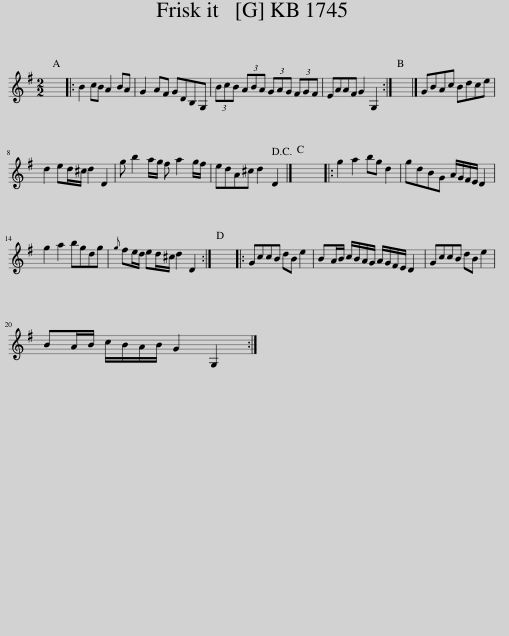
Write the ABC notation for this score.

X:1
L:1/8
M:2/2
I:linebreak $
K:G
V:1 treble
V:1
 x8 |: B2 cB A2 BA | G2 AF GDB,G, | (3BcB (3ABA (3GAG (3FGF | EAAF G2 G,2 :| %5
 x8 |] GBAc Bdce |$ d2 ed/^c/ d2 D2 | g b2 a/g/ f a2 g/f/ | edA^c d2 D2!D.C.! |] %10
 x8 |: g2 a2 bg d2 | gdBG A/G/F/E/ D2 |$ g2 a2 bgdg |{g} fe/d/ ed/^c/ d2 D2 :| %15
 x8 |: GccB dB e2 | BA/B/ c/B/A/G/ A/G/F/E/ D2 | GccB dB e2 |$ BA/B/ c/B/A/B/ G2 G,2 :| %20
